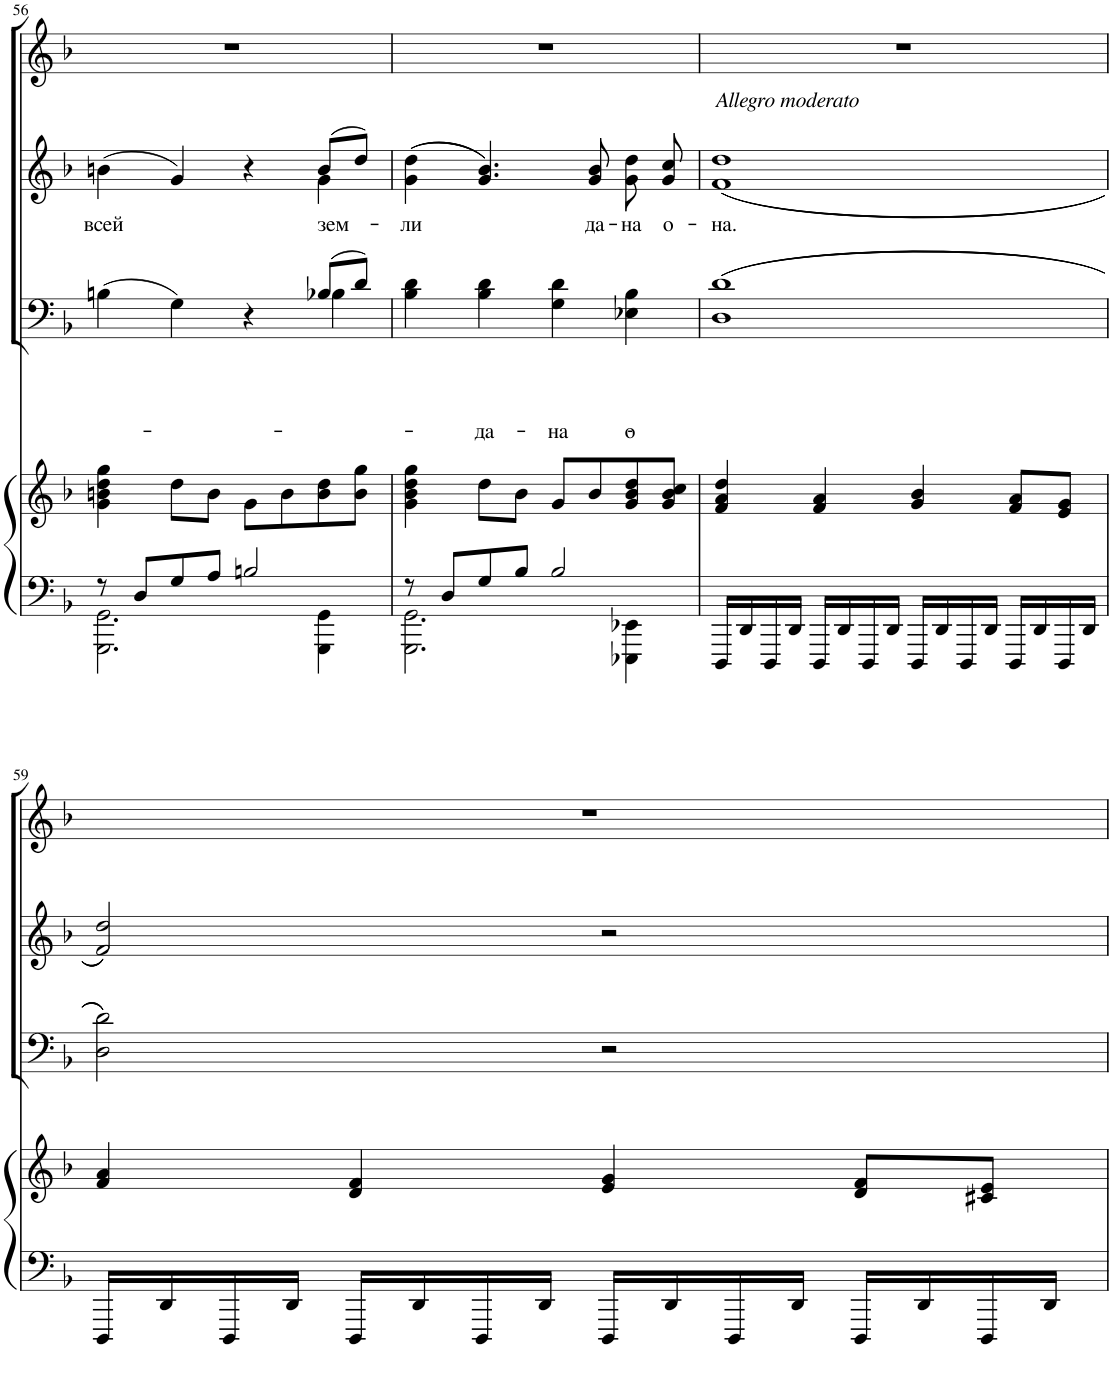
**kern	**kern	**kern	**text	**text	**text	**text	**kern	**text	**kern
*part4	*part4	*part3	*part3	*part3	*part3	*part3	*part2	*part2	*part1
*staff5	*staff4	*staff3	*staff3	*staff3	*staff3	*staff3	*staff2	*staff2	*staff1
*	*	*	*	*	*	*	*	*	*I"Soprano
!!LO:PB:g=z
*clefF4	*clefG2	*clefF4	*	*	*	*	*clefG2	*	*clefG2
*k[b-]	*k[b-]	*k[b-]	*	*	*	*	*k[b-]	*	*k[b-]
*M4/4	*M4/4	*M4/4	*	*	*	*	*M4/4	*	*M4/4
=56	=56	=56	=56	=56	=56	=56	=56	=56	=56
*^	*	*^	*	*	*	*	*	*	*
!	!	!	!	!	!	!	!	!	!	!LO:LY:b	!
*	*	*	*	*	*	*	*	*	*^	*	*
8r	2.GGG\ 2.GG\	4g\ 4bn\ 4dd\ 4gg\	(4Bn\	2.ryy	.	.	.	.	(4bn\	2.ryy	всей	1r
8D/L	.	.	.	.	.	.	.	.	.	.	.	.
8G/	.	8dd\L	4G\)	.	.	.	.	.	4g/)	.	.	.
8A/J	.	8b\J	.	.	.	.	.	.	.	.	.	.
2Bn/	.	8g\L	4r	.	.	.	.	.	4r	.	.	.
.	.	8b\	.	.	.	.	.	.	.	.	.	.
!	!	!	!	!	!	!	!	!	!	!	!LO:LY:b	!
.	4GGG\ 4GG\	8b\ 8dd\	(8B/L	4B-X\	.	.	.	.	(8b/L	4g\	зем-	.
.	.	8b\ 8gg\J	8d/J)	.	.	.	.	.	8dd/J)	.	.	.
*	*	*	*v	*v	*	*	*	*	*	*	*	*
*	*	*	*	*	*	*	*	*v	*v	*	*
=57	=57	=57	=57	=57	=57	=57	=57	=57	=57	=57
!	!	!	!	!	!	!	!	!	!LO:LY:b	!
8r	2.GGG\ 2.GG\	4g\ 4b-\ 4dd\ 4gg\	4B-\ 4d\	.	.	.	.	((4g\ 4dd\	-ли	1r
8D/L	.	.	.	.	.	.	.	.	.	.
!	!	!	!	!	!	!	!LO:LY:b	!	!	!
8G/	.	8dd\L	4B-\ 4d\	.	.	.	-да-	4.g/ 4.b-/))	.	.
8B-/J	.	8b-\J	.	.	.	.	.	.	.	.
!	!	!	!	!	!	!	!LO:LY:b	!	!	!
2B-/	.	8g/L	4G\ 4d\	.	.	.	-на	.	.	.
!	!	!	!	!	!	!	!	!	!LO:LY:b	!
.	.	8b-/	.	.	.	.	.	8g/ 8b-/	да-	.
!	!	!	!	!	!	!	!LO:LY:b	!	!LO:LY:b	!
.	4EEE-X\ 4EE-X\	8g/ 8b-/ 8dd/	4E-X\ 4B-\	.	.	.	о-	8g\ 8dd\	-на	.
!	!	!	!	!	!	!	!	!	!LO:LY:b	!
.	.	8g/ 8b-/ 8cc/J	.	.	.	.	.	8g/ 8cc/	о-	.
*v	*v	*	*	*	*	*	*	*	*	*
=58	=58	=58	=58	=58	=58	=58	=58	=58	=58
!	!	!	!	!	!	!	!	!	!LO:TX:b:i:t=Allegro moderato
!	!	!	!	!	!	!	!	!LO:LY:b	!
16DDD/LL	4f/ 4a/ 4dd/	((1D 1d	.	.	.	.	((1f 1dd	-на.	1r
16DD/	.	.	.	.	.	.	.	.	.
16DDD/	.	.	.	.	.	.	.	.	.
16DD/JJ	.	.	.	.	.	.	.	.	.
16DDD/LL	4f/ 4a/	.	.	.	.	.	.	.	.
16DD/	.	.	.	.	.	.	.	.	.
16DDD/	.	.	.	.	.	.	.	.	.
16DD/JJ	.	.	.	.	.	.	.	.	.
16DDD/LL	4g/ 4b-/	.	.	.	.	.	.	.	.
16DD/	.	.	.	.	.	.	.	.	.
16DDD/	.	.	.	.	.	.	.	.	.
16DD/JJ	.	.	.	.	.	.	.	.	.
16DDD/LL	8f/ 8a/L	.	.	.	.	.	.	.	.
16DD/	.	.	.	.	.	.	.	.	.
16DDD/	8e/ 8g/J	.	.	.	.	.	.	.	.
16DD/JJ	.	.	.	.	.	.	.	.	.
!!LO:LB:g=z
=59	=59	=59	=59	=59	=59	=59	=59	=59	=59
16DDD/LL	4f/ 4a/	2D\ 2d\))	.	.	.	.	2f/ 2dd/))	.	1r
16DD/	.	.	.	.	.	.	.	.	.
16DDD/	.	.	.	.	.	.	.	.	.
16DD/JJ	.	.	.	.	.	.	.	.	.
16DDD/LL	4d/ 4f/	.	.	.	.	.	.	.	.
16DD/	.	.	.	.	.	.	.	.	.
16DDD/	.	.	.	.	.	.	.	.	.
16DD/JJ	.	.	.	.	.	.	.	.	.
16DDD/LL	4e/ 4g/	2r	.	.	.	.	2r	.	.
16DD/	.	.	.	.	.	.	.	.	.
16DDD/	.	.	.	.	.	.	.	.	.
16DD/JJ	.	.	.	.	.	.	.	.	.
16DDD/LL	8d/ 8f/L	.	.	.	.	.	.	.	.
16DD/	.	.	.	.	.	.	.	.	.
16DDD/	8c#X/ 8e/J	.	.	.	.	.	.	.	.
16DD/JJ	.	.	.	.	.	.	.	.	.
=	=	=	=	=	=	=	=	=	=
*-	*-	*-	*-	*-	*-	*-	*-	*-	*-
